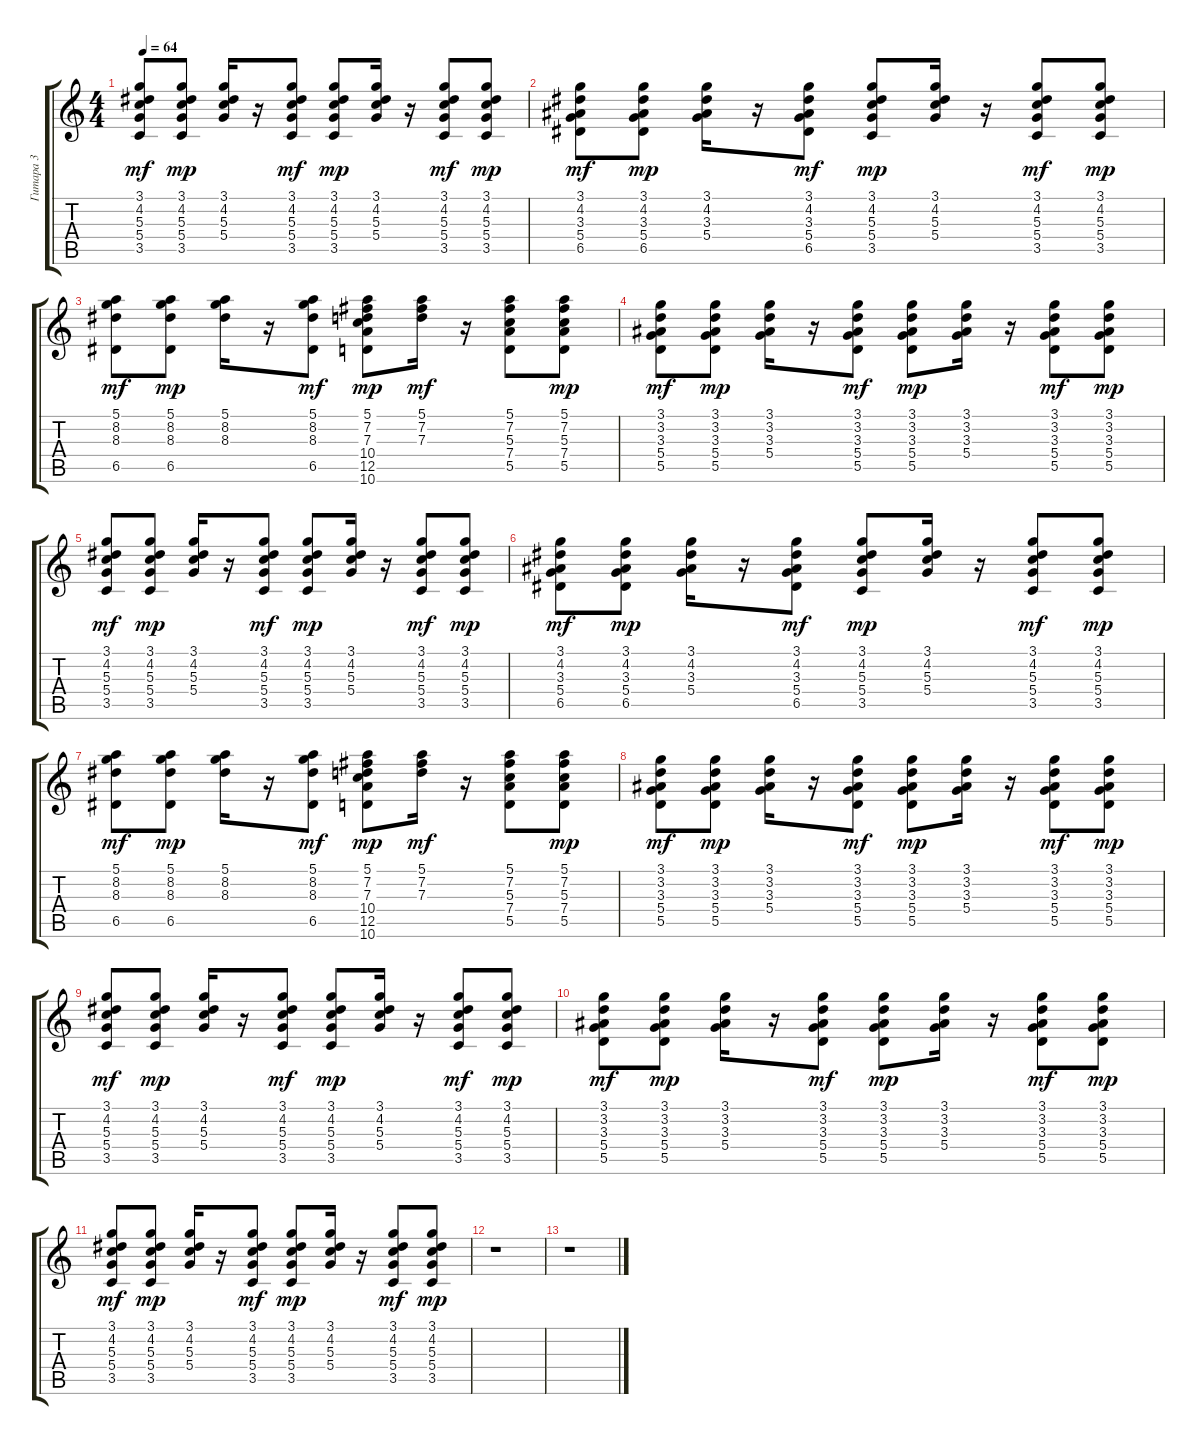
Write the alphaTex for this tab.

\track ("Гитара 3" "Гитара 3") {instrument acousticguitarsteel}
\staff {score tabs}
\tuning (E4 B3 G3 D3 A2 E2) {hide}
\ts (4 4)
\tempo 64
\clef g2
\ks c
(3.1 4.2 5.3 5.4 3.5).8{dy mf} (3.1 4.2 5.3 5.4 3.5).8{dy mp} (3.1 4.2 5.3 5.4).16 r.16 (3.1 4.2 5.3 5.4 3.5).8{dy mf} (3.1 4.2 5.3 5.4 3.5).8{dy mp} (3.1 4.2 5.3 5.4).16 r.16 (3.1 4.2 5.3 5.4 3.5).8{dy mf} (3.1 4.2 5.3 5.4 3.5).8{dy mp} |
(3.1 4.2 3.3 5.4 6.5).8{dy mf} (3.1 4.2 3.3 5.4 6.5).8{dy mp} (3.1 4.2 3.3 5.4).16 r.16 (3.1 4.2 3.3 5.4 6.5).8{dy mf} (3.1 4.2 5.3 5.4 3.5).8{dy mp} (3.1 4.2 5.3 5.4).16 r.16 (3.1 4.2 5.3 5.4 3.5).8{dy mf} (3.1 4.2 5.3 5.4 3.5).8{dy mp} |
(5.1 8.2 8.3 6.5).8{dy mf} (5.1 8.2 8.3 6.5).8{dy mp} (5.1 8.2 8.3).16 r.16 (5.1 8.2 8.3 6.5).8{dy mf} (5.1 7.2 7.3 10.4 12.5 10.6).8{dy mp} (5.1 7.2 7.3).16{dy mf} r.16 (5.1 7.2 5.3 7.4 5.5).8 (5.1 7.2 5.3 7.4 5.5).8{dy mp} |
(3.1 3.2 3.3 5.4 5.5).8{dy mf} (3.1 3.2 3.3 5.4 5.5).8{dy mp} (3.1 3.2 3.3 5.4).16 r.16 (3.1 3.2 3.3 5.4 5.5).8{dy mf} (3.1 3.2 3.3 5.4 5.5).8{dy mp} (3.1 3.2 3.3 5.4).16 r.16 (3.1 3.2 3.3 5.4 5.5).8{dy mf} (3.1 3.2 3.3 5.4 5.5).8{dy mp} |
(3.1 4.2 5.3 5.4 3.5).8{dy mf} (3.1 4.2 5.3 5.4 3.5).8{dy mp} (3.1 4.2 5.3 5.4).16 r.16 (3.1 4.2 5.3 5.4 3.5).8{dy mf} (3.1 4.2 5.3 5.4 3.5).8{dy mp} (3.1 4.2 5.3 5.4).16 r.16 (3.1 4.2 5.3 5.4 3.5).8{dy mf} (3.1 4.2 5.3 5.4 3.5).8{dy mp} |
(3.1 4.2 3.3 5.4 6.5).8{dy mf} (3.1 4.2 3.3 5.4 6.5).8{dy mp} (3.1 4.2 3.3 5.4).16 r.16 (3.1 4.2 3.3 5.4 6.5).8{dy mf} (3.1 4.2 5.3 5.4 3.5).8{dy mp} (3.1 4.2 5.3 5.4).16 r.16 (3.1 4.2 5.3 5.4 3.5).8{dy mf} (3.1 4.2 5.3 5.4 3.5).8{dy mp} |
(5.1 8.2 8.3 6.5).8{dy mf} (5.1 8.2 8.3 6.5).8{dy mp} (5.1 8.2 8.3).16 r.16 (5.1 8.2 8.3 6.5).8{dy mf} (5.1 7.2 7.3 10.4 12.5 10.6).8{dy mp} (5.1 7.2 7.3).16{dy mf} r.16 (5.1 7.2 5.3 7.4 5.5).8 (5.1 7.2 5.3 7.4 5.5).8{dy mp} |
(3.1 3.2 3.3 5.4 5.5).8{dy mf} (3.1 3.2 3.3 5.4 5.5).8{dy mp} (3.1 3.2 3.3 5.4).16 r.16 (3.1 3.2 3.3 5.4 5.5).8{dy mf} (3.1 3.2 3.3 5.4 5.5).8{dy mp} (3.1 3.2 3.3 5.4).16 r.16 (3.1 3.2 3.3 5.4 5.5).8{dy mf} (3.1 3.2 3.3 5.4 5.5).8{dy mp} |
(3.1 4.2 5.3 5.4 3.5).8{dy mf} (3.1 4.2 5.3 5.4 3.5).8{dy mp} (3.1 4.2 5.3 5.4).16 r.16 (3.1 4.2 5.3 5.4 3.5).8{dy mf} (3.1 4.2 5.3 5.4 3.5).8{dy mp} (3.1 4.2 5.3 5.4).16 r.16 (3.1 4.2 5.3 5.4 3.5).8{dy mf} (3.1 4.2 5.3 5.4 3.5).8{dy mp} |
(3.1 3.2 3.3 5.4 5.5).8{dy mf} (3.1 3.2 3.3 5.4 5.5).8{dy mp} (3.1 3.2 3.3 5.4).16 r.16 (3.1 3.2 3.3 5.4 5.5).8{dy mf} (3.1 3.2 3.3 5.4 5.5).8{dy mp} (3.1 3.2 3.3 5.4).16 r.16 (3.1 3.2 3.3 5.4 5.5).8{dy mf} (3.1 3.2 3.3 5.4 5.5).8{dy mp} |
(3.1 4.2 5.3 5.4 3.5).8{dy mf} (3.1 4.2 5.3 5.4 3.5).8{dy mp} (3.1 4.2 5.3 5.4).16 r.16 (3.1 4.2 5.3 5.4 3.5).8{dy mf} (3.1 4.2 5.3 5.4 3.5).8{dy mp} (3.1 4.2 5.3 5.4).16 r.16 (3.1 4.2 5.3 5.4 3.5).8{dy mf} (3.1 4.2 5.3 5.4 3.5).8{dy mp} |
r.1 |
r.1
